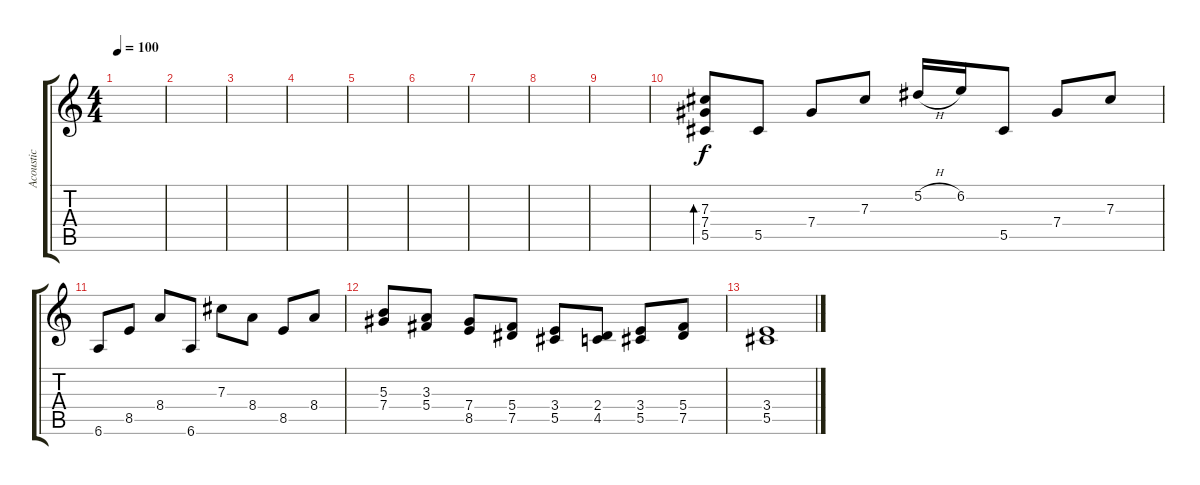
\track ("Acoustic" "Acoustic") {instrument acousticguitarsteel}
\staff {score tabs}
\tuning (Eb4 Bb3 Gb3 Db3 Ab2 Eb2) {hide}
\ts (4 4)
\tempo 100
\clef g2
\ks c
|
|
|
|
|
|
|
|
|
(7.3 7.4 5.5).8{bd 480} 5.5.8 7.4.8 7.3.8 5.2{h}.16 6.2.16 5.5.8 7.4.8 7.3.8 |
6.6.8 8.5.8 8.4.8 6.6.8 7.3.8 8.4.8 8.5.8 8.4.8 |
(5.3 7.4).8 (3.3 5.4).8 (7.4 8.5).8 (5.4 7.5).8 (3.4 5.5).8 (2.4 4.5).8 (3.4 5.5).8 (5.4 7.5).8 |
(3.4 5.5).1
